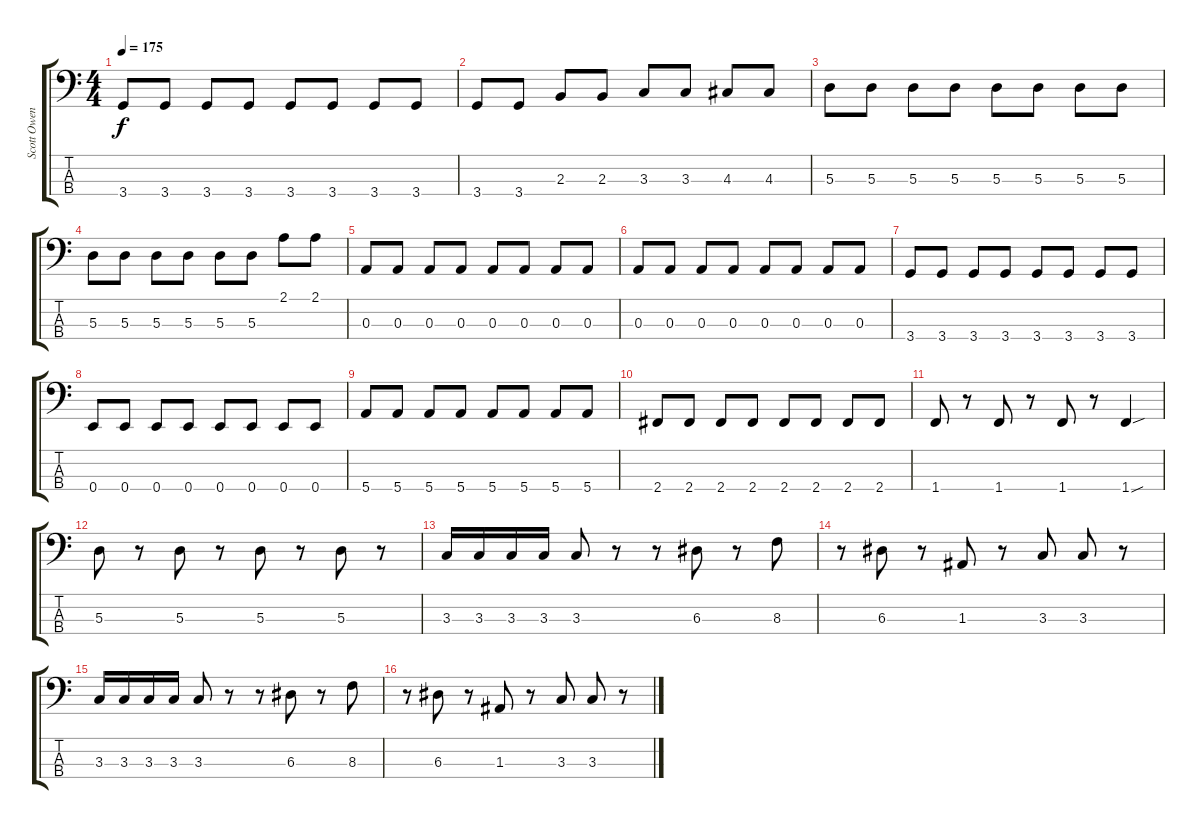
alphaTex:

\track ("Scott Owen" "Scott Owen") {instrument fretlessbass}
\staff {score tabs}
\tuning (G2 D2 A1 E1) {hide}
\ts (4 4)
\tempo 175
\clef f4
\ks c
3.4.8{dy f} 3.4.8 3.4.8 3.4.8 3.4.8 3.4.8 3.4.8 3.4.8 |
3.4.8 3.4.8 2.3.8 2.3.8 3.3.8 3.3.8 4.3.8 4.3.8 |
5.3.8 5.3.8 5.3.8 5.3.8 5.3.8 5.3.8 5.3.8 5.3.8 |
5.3.8 5.3.8 5.3.8 5.3.8 5.3.8 5.3.8 2.1.8 2.1.8 |
0.3.8 0.3.8 0.3.8 0.3.8 0.3.8 0.3.8 0.3.8 0.3.8 |
0.3.8 0.3.8 0.3.8 0.3.8 0.3.8 0.3.8 0.3.8 0.3.8 |
3.4.8 3.4.8 3.4.8 3.4.8 3.4.8 3.4.8 3.4.8 3.4.8 |
0.4.8 0.4.8 0.4.8 0.4.8 0.4.8 0.4.8 0.4.8 0.4.8 |
5.4.8 5.4.8 5.4.8 5.4.8 5.4.8 5.4.8 5.4.8 5.4.8 |
2.4.8 2.4.8 2.4.8 2.4.8 2.4.8 2.4.8 2.4.8 2.4.8 |
1.4.8 r.8 1.4.8 r.8 1.4.8 r.8 1.4{sou}.4 |
5.3.8 r.8 5.3.8 r.8 5.3.8 r.8 5.3.8 r.8 |
3.3.16 3.3.16 3.3.16 3.3.16 3.3.8 r.8 r.8 6.3.8 r.8 8.3.8 |
r.8 6.3.8 r.8 1.3.8 r.8 3.3.8 3.3.8 r.8 |
3.3.16 3.3.16 3.3.16 3.3.16 3.3.8 r.8 r.8 6.3.8 r.8 8.3.8 |
r.8 6.3.8 r.8 1.3.8 r.8 3.3.8 3.3.8 r.8
